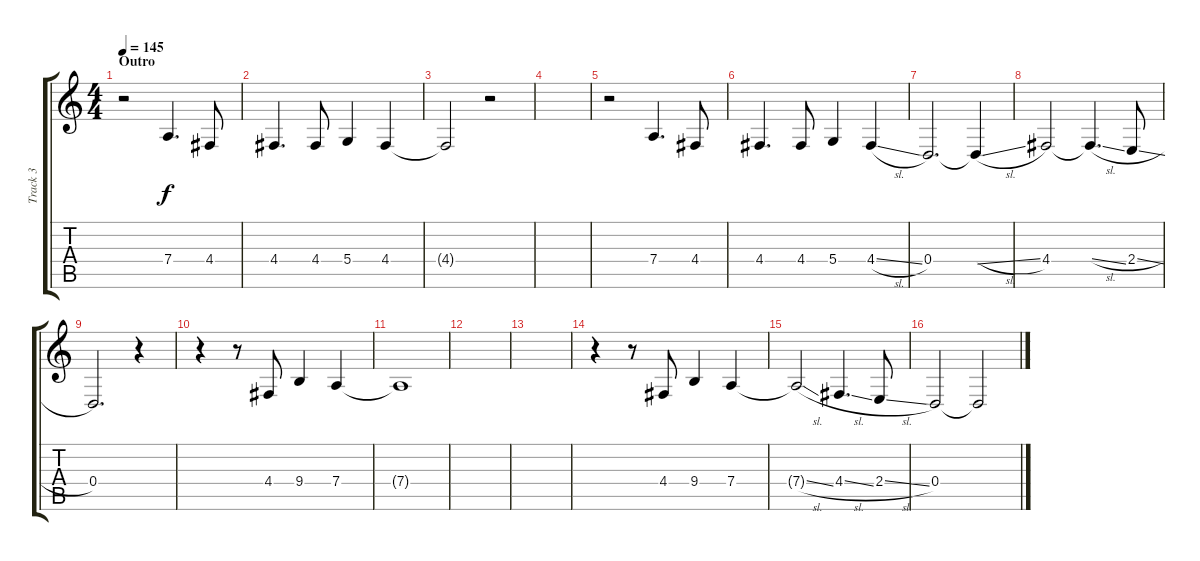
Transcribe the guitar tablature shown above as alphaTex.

\track ("Track 3" "Track 3") {instrument tenorsax}
\staff {score tabs}
\tuning (E4 B3 G3 D3 A2 E2) {hide}
\ts (4 4)
\section ("" "Outro")
\tempo 145
\clef g2
\ks c
r.2{dy f} 7.4.4{d} 4.4.8 |
4.4.4{d} 4.4.8 5.4.4 4.4.4 |
4.4{t}.2 r.2 |
|
r.2 7.4.4{d} 4.4.8 |
4.4.4{d} 4.4.8 5.4.4 4.4{sl}.4 |
0.4.2{d} 0.4{sl t}.4 |
4.4.2 4.4{sl t}.4{d} 2.4{sl}.8 |
0.4.2{d} r.4 |
r.4 r.8 4.4.8 9.4.4 7.4.4 |
7.4{t}.1 |
|
|
r.4 r.8 4.4.8 9.4.4 7.4.4 |
7.4{sl t}.2 4.4{sl}.4{d} 2.4{sl}.8 |
0.4.2 0.4{sl t}.2
